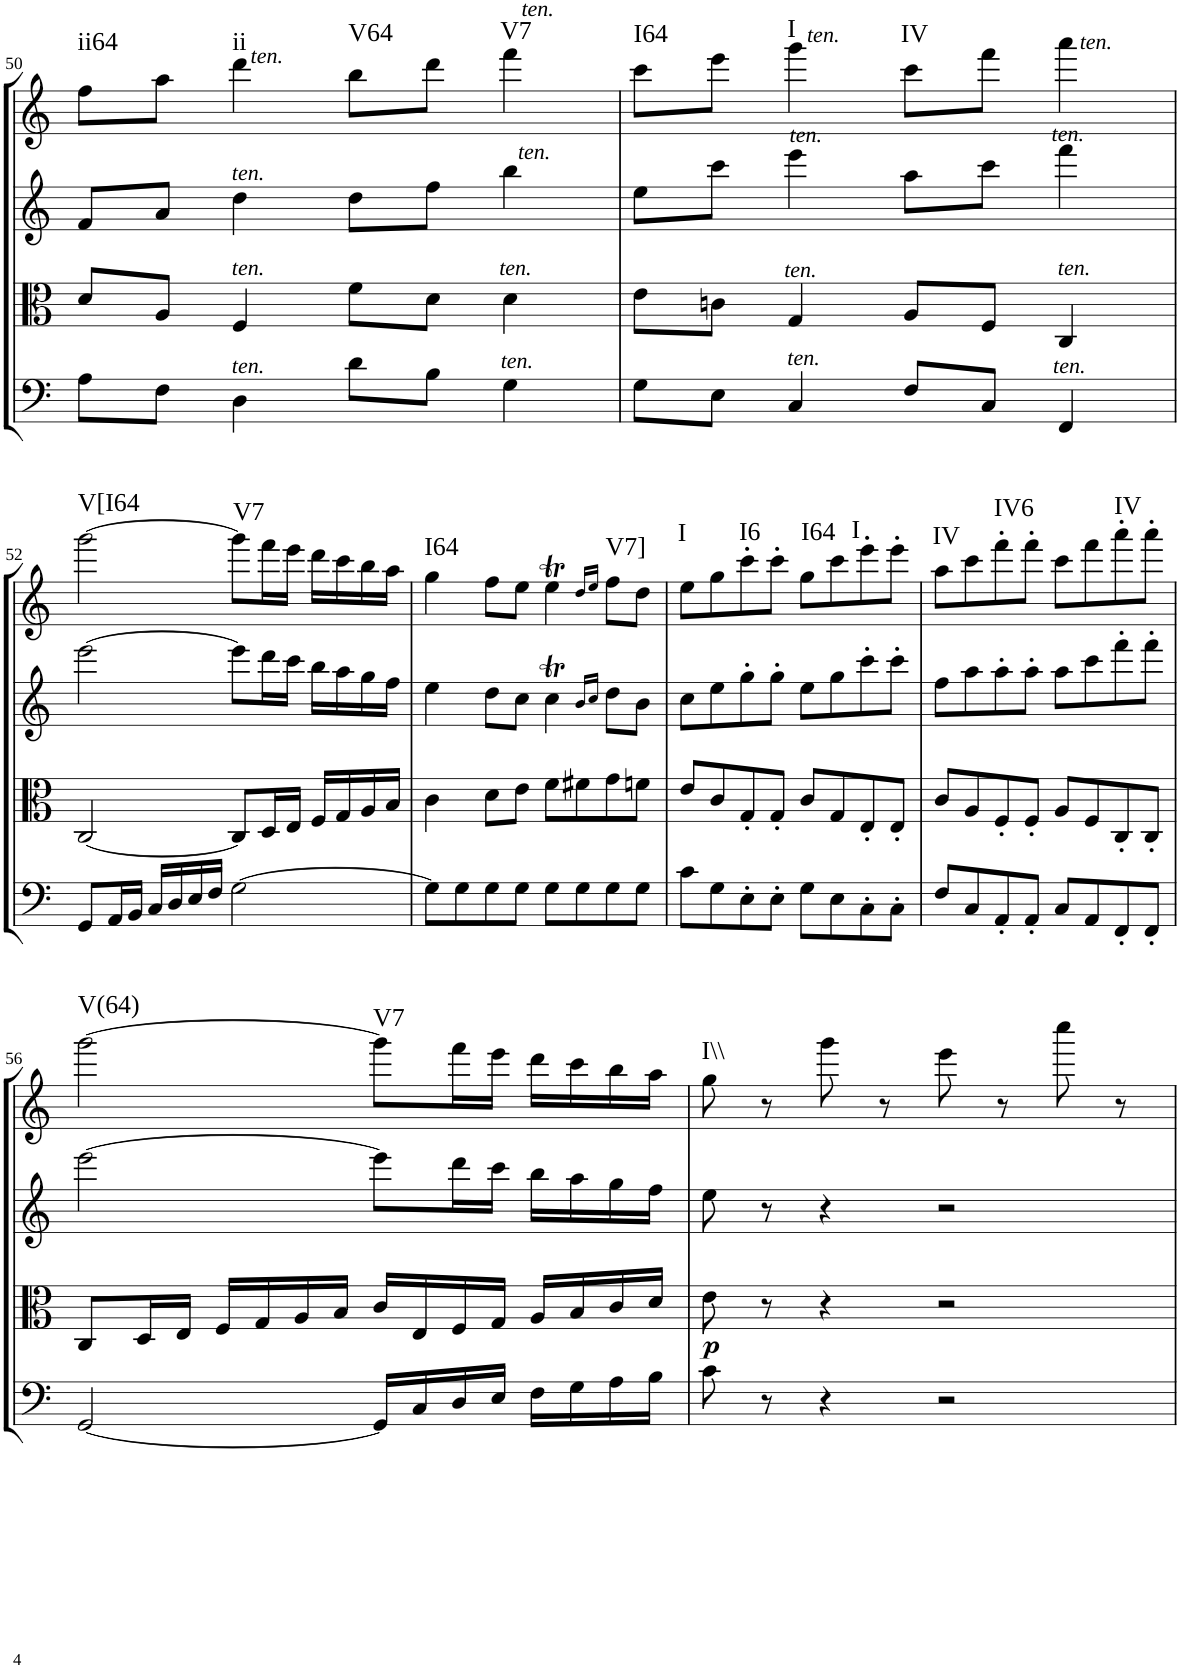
**kern	**kern	**dynam	**kern	**kern	**harte
*part4	*part3	*part3	*part2	*part1	*part1
*staff4	*staff3	*staff3	*staff2	*staff1	*
*I"Cello	*I"Viola	*	*I"2nd Violin	*I"1st Violin	*
*	*I'Vla	*	*I'Vln	*I'Vln	*
!!LO:PB:g=z
*clefF4	*clefC3	*	*clefG2	*clefG2	*
*k[]	*k[]	*	*k[]	*k[]	*
*M4/4	*M4/4	*	*M4/4	*M4/4	*
*met(c)	*met(c)	*	*met(c)	*met(c)	*
=50	=50	=50	=50	=50	=50
!	!	!	!	!	!LO:H:kt=ii64
8A\L	8d/L	.	8f/L	8ff\L	N
8F\J	8A/J	.	8a/J	8aa\J	.
!	!	!	!	!LO:TX:a:i:t=ten.	!
!	!	!	!LO:TX:a:i:t=ten.	!	!
!	!LO:TX:a:i:t=ten.	!	!	!	!
!LO:TX:a:i:t=ten.	!	!	!	!	!LO:H:kt=ii
4D\	4F/	.	4dd\	4ddd\	N
!	!	!	!	!	!LO:H:kt=V64
8d\L	8f\L	.	8dd\L	8bb\L	N
8B\J	8d\J	.	8ff\J	8ddd\J	.
!	!	!	!	!LO:TX:a:i:t=ten.	!
!	!	!	!LO:TX:a:i:t=ten.	!	!
!	!LO:TX:a:i:t=ten.	!	!	!	!
!LO:TX:a:i:t=ten.	!	!	!	!	!LO:H:kt=V7
4G\	4d\	.	4bb\	4fff\	N
=51	=51	=51	=51	=51	=51
!	!	!	!	!	!LO:H:kt=I64
8G\L	8e\L	.	8ee\L	8ccc\L	N
8E\J	8cn\J	.	8ccc\J	8eee\J	.
!	!	!	!	!LO:TX:a:i:t=ten.	!
!	!	!	!	!LO:TX:a:i:t=ten.	!
!	!LO:TX:a:i:t=ten.	!	!	!	!
!LO:TX:a:i:t=ten.	!	!	!	!	!LO:H:kt=I
4C/	4G/	.	4eee\	4ggg\	N
!	!	!	!	!	!LO:H:kt=IV
8F/L	8A/L	.	8aa\L	8ccc\L	N
8C/J	8F/J	.	8ccc\J	8fff\J	.
!	!	!	!	!LO:TX:a:i:t=ten.	!
!	!	!	!	!LO:TX:a:i:t=ten.	!
!	!LO:TX:a:i:t=ten.	!	!	!	!
!LO:TX:a:i:t=ten.	!	!	!	!	!
4FF/	4C/	.	4fff\	4aaa\	.
!!LO:LB:g=z
=52	=52	=52	=52	=52	=52
!	!	!	!	!	!LO:H:kt=V[I64
8GG/L	[2C/	.	[2eee\	[2ggg\	N
16AA/L	.	.	.	.	.
16BB/JJ	.	.	.	.	.
16C/LL	.	.	.	.	.
16D/	.	.	.	.	.
16E/	.	.	.	.	.
16F/JJ	.	.	.	.	.
!	!	!	!	!	!LO:H:kt=V7
[2G\	8C/L]	.	8eee\L]	8ggg\L]	N
.	16D/L	.	16ddd\L	16fff\L	.
.	16E/JJ	.	16ccc\JJ	16eee\JJ	.
.	16F/LL	.	16bb\LL	16ddd\LL	.
.	16G/	.	16aa\	16ccc\	.
.	16A/	.	16gg\	16bb\	.
.	16B/JJ	.	16ff\JJ	16aa\JJ	.
=53	=53	=53	=53	=53	=53
!	!	!	!	!	!LO:H:kt=I64
8G\L]	4c\	.	4ee\	4gg\	N
8G\	.	.	.	.	.
8G\	8d\L	.	8dd\L	8ff\L	.
8G\J	8e\J	.	8cc\J	8ee\J	.
8G\L	8f\L	.	4ccT\	4eet\	.
8G\	8f#X\	.	.	.	.
.	.	.	16qb/LL	16qdd/LL	.
.	.	.	16qcc/JJ	16qee/JJ	.
!	!	!	!	!	!LO:H:kt=V7]
8G\	8g\	.	8dd\L	8ff\L	N
8G\J	8fn\J	.	8b\J	8dd\J	.
=54	=54	=54	=54	=54	=54
!	!	!	!	!	!LO:H:kt=I
8c\L	8e/L	.	8cc\L	8ee\L	N
8G\	8c/	.	8ee\	8gg\	.
!	!	!	!	!	!LO:H:kt=I6
8E'\	8G'/	.	8gg'\	8ccc'\	N
8E'\J	8G'/J	.	8gg'\J	8ccc'\J	.
!	!	!	!	!	!LO:H:kt=I64
8G\L	8c/L	.	8ee\L	8gg\L	N
8E\	8G/	.	8gg\	8ccc\	.
!	!	!	!	!	!LO:H:kt=I
8C'\	8E'/	.	8ccc'\	8eee'\	N
8C'\J	8E'/J	.	8ccc'\J	8eee'\J	.
=55	=55	=55	=55	=55	=55
!	!	!	!	!	!LO:H:kt=IV
8F/L	8c/L	.	8ff\L	8aa\L	N
8C/	8A/	.	8aa\	8ccc\	.
!	!	!	!	!	!LO:H:kt=IV6
8AA'/	8F'/	.	8aa'\	8fff'\	N
8AA'/J	8F'/J	.	8aa'\J	8fff'\J	.
8C/L	8A/L	.	8aa\L	8ccc\L	.
8AA/	8F/	.	8ccc\	8fff\	.
!	!	!	!	!	!LO:H:kt=IV
8FF'/	8C'/	.	8fff'\	8aaa'\	N
8FF'/J	8C'/J	.	8fff'\J	8aaa'\J	.
!!LO:LB:g=z
=56	=56	=56	=56	=56	=56
!	!	!	!	!	!LO:H:kt=V(64)
[2GG/	8C/L	.	[2eee\	[2ggg\	N
.	16D/L	.	.	.	.
.	16E/JJ	.	.	.	.
.	16F/LL	.	.	.	.
.	16G/	.	.	.	.
.	16A/	.	.	.	.
.	16B/JJ	.	.	.	.
!	!	!	!	!	!LO:H:kt=V7
16GG/LL]	16c/LL	.	8eee\L]	8ggg\L]	N
16C/	16E/	.	.	.	.
16D/	16F/	.	16ddd\L	16fff\L	.
16E/JJ	16G/JJ	.	16ccc\JJ	16eee\JJ	.
16F\LL	16A/LL	.	16bb\LL	16ddd\LL	.
16G\	16B/	.	16aa\	16ccc\	.
16A\	16c/	.	16gg\	16bb\	.
16B\JJ	16d/JJ	.	16ff\JJ	16aa\JJ	.
=57	=57	=57	=57	=57	=57
!	!	!LO:DY:b	!	!	!LO:H:kt=I\\
8c\	8e\	p	8ee\	8gg\	N
8r	8r	.	8r	8r	.
4r	4r	.	4r	8ggg\	.
.	.	.	.	8r	.
2r	2r	.	2r	8eee\	.
.	.	.	.	8r	.
.	.	.	.	8cccc\	.
.	.	.	.	8r	.
=	=	=	=	=	=
*-	*-	*-	*-	*-	*-
